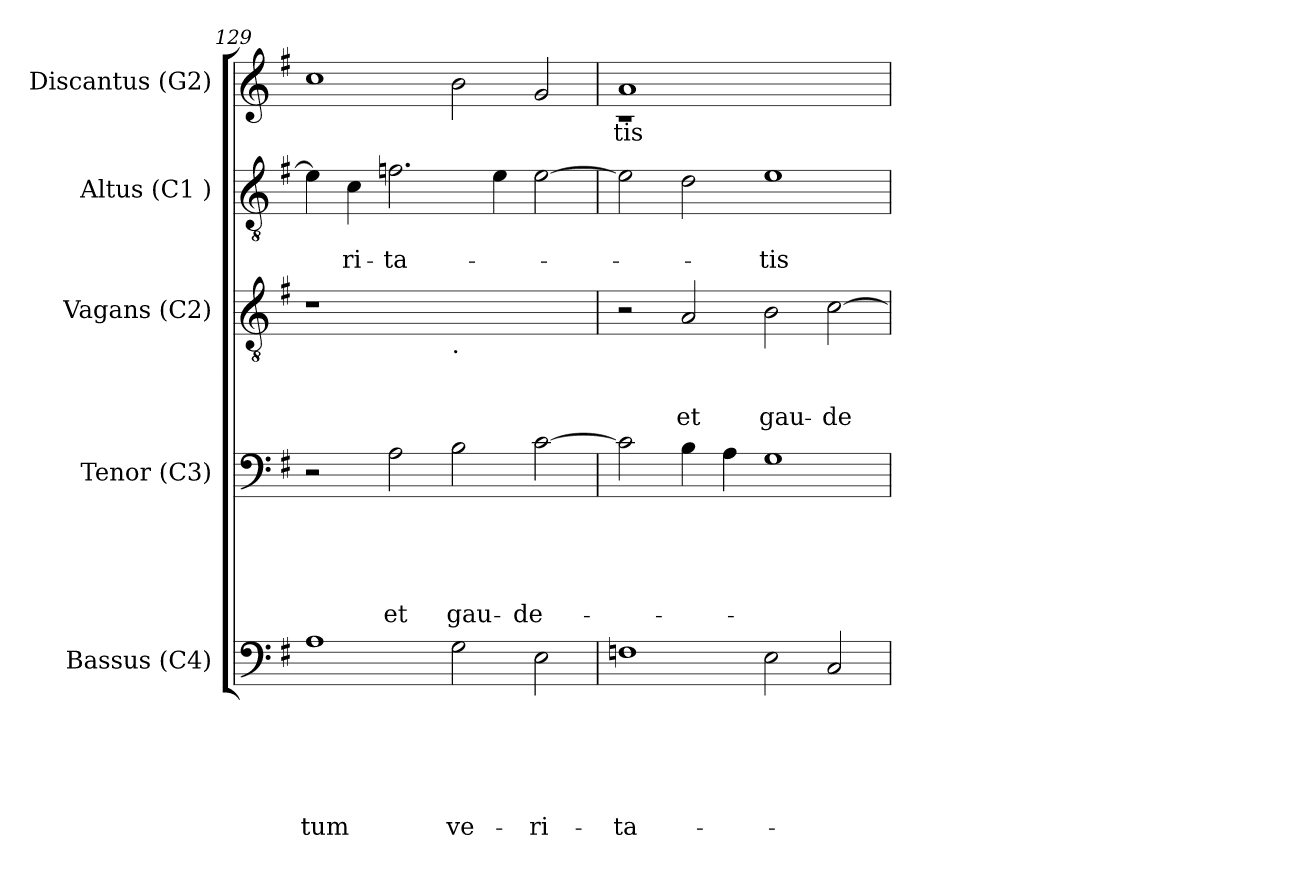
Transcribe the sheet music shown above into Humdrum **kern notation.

**kern	**text	**text	**text	**text	**text	**text	**kern	**text	**text	**text	**text	**text	**kern	**text	**text	**text	**kern	**text	**text	**kern	**text
*part5	*part5	*part5	*part5	*part5	*part5	*part5	*part4	*part4	*part4	*part4	*part4	*part4	*part3	*part3	*part3	*part3	*part2	*part2	*part2	*part1	*part1
*staff5	*staff5	*staff5	*staff5	*staff5	*staff5	*staff5	*staff4	*staff4	*staff4	*staff4	*staff4	*staff4	*staff3	*staff3	*staff3	*staff3	*staff2	*staff2	*staff2	*staff1	*staff1
*I"Bassus (C4)	*	*	*	*	*	*	*I"Tenor (C3)	*	*	*	*	*	*I"Vagans (C2)	*	*	*	*I"Altus (C1 )	*	*	*I"Discantus (G2)	*
*I'B.	*	*	*	*	*	*	*I'T.	*	*	*	*	*	*I'V.	*	*	*	*I'A.	*	*	*I'D.	*
*clefF4	*	*	*	*	*	*	*clefF4	*	*	*	*	*	*clefGv2	*	*	*	*clefGv2	*	*	*clefG2	*
*k[f#]	*	*	*	*	*	*	*k[f#]	*	*	*	*	*	*k[f#]	*	*	*	*k[f#]	*	*	*k[f#]	*
*G:	*	*	*	*	*	*	*G:	*	*	*	*	*	*G:	*	*	*	*G:	*	*	*G:	*
=129	=129	=129	=129	=129	=129	=129	=129	=129	=129	=129	=129	=129	=129	=129	=129	=129	=129	=129	=129	=129	=129
!	!	!	!	!	!	!LO:LY:b	!	!	!	!	!	!	!	!	!	!	!	!	!	!	!
1A	.	.	.	.	.	-tum	2r	.	.	.	.	.	1r	.	.	.	4e\]	.	.	1cc	.
!	!	!	!	!	!	!	!	!	!	!	!	!	!	!	!	!	!	!	!LO:LY:b	!	!
.	.	.	.	.	.	.	.	.	.	.	.	.	.	.	.	.	4c\	.	-ri-	.	.
!	!	!	!	!	!	!	!	!	!	!	!	!LO:LY:b	!	!	!	!	!	!	!LO:LY:b	!	!
.	.	.	.	.	.	.	2A\	.	.	.	.	et	.	.	.	.	2.f\	.	-ta-	.	.
!	!	!	!	!	!	!	!	!	!	!	!	!	!LO:TX:b:t=.	!	!	!	!	!	!	!	!
!	!	!	!	!	!	!LO:LY:b	!	!	!	!	!	!LO:LY:b	!	!	!	!	!	!	!	!	!
2G\	.	.	.	.	.	ve-	2B\	.	.	.	.	gau-	1ryy	.	.	.	.	.	.	2b\	.
.	.	.	.	.	.	.	.	.	.	.	.	.	.	.	.	.	4e\	.	.	.	.
!	!	!	!	!	!	!LO:LY:b	!	!	!	!	!	!LO:LY:b	!	!	!	!	!	!	!	!	!
2E\	.	.	.	.	.	-ri-	[>2c\	.	.	.	.	-de-	.	.	.	.	[>2e\	.	.	2g/	.
=130	=130	=130	=130	=130	=130	=130	=130	=130	=130	=130	=130	=130	=130	=130	=130	=130	=130	=130	=130	=130	=130
*	*	*	*	*	*	*	*	*	*	*	*	*	*	*	*	*	*	*	*	*^	*
!	!	!	!	!	!	!LO:LY:b	!	!	!	!	!	!	!	!	!	!	!	!	!	!	!LO:N:vis=1	!LO:LY:b
1F	.	.	.	.	.	-ta-	2c\]	.	.	.	.	.	2r	.	.	.	2e\]	.	.	1a	0rc	-tis
!	!	!	!	!	!	!	!	!	!	!	!	!	!	!	!	!LO:LY:b	!	!	!	!	!	!
.	.	.	.	.	.	.	4B\	.	.	.	.	.	2A/	.	.	et	2d\	.	.	.	.	.
.	.	.	.	.	.	.	4A\	.	.	.	.	.	.	.	.	.	.	.	.	.	.	.
!	!	!	!	!	!	!	!	!	!	!	!	!	!	!	!	!LO:LY:b	!	!	!LO:LY:b	!	!	!
2E\	.	.	.	.	.	.	1G	.	.	.	.	.	2B\	.	.	gau-	1e	.	-tis	1ryy	.	.
!	!	!	!	!	!	!	!	!	!	!	!	!	!	!	!	!LO:LY:b	!	!	!	!	!	!
2C/	.	.	.	.	.	.	.	.	.	.	.	.	[>2c\	.	.	-de-	.	.	.	.	.	.
*	*	*	*	*	*	*	*	*	*	*	*	*	*	*	*	*	*	*	*	*v	*v	*
=	=	=	=	=	=	=	=	=	=	=	=	=	=	=	=	=	=	=	=	=	=
*-	*-	*-	*-	*-	*-	*-	*-	*-	*-	*-	*-	*-	*-	*-	*-	*-	*-	*-	*-	*-	*-
